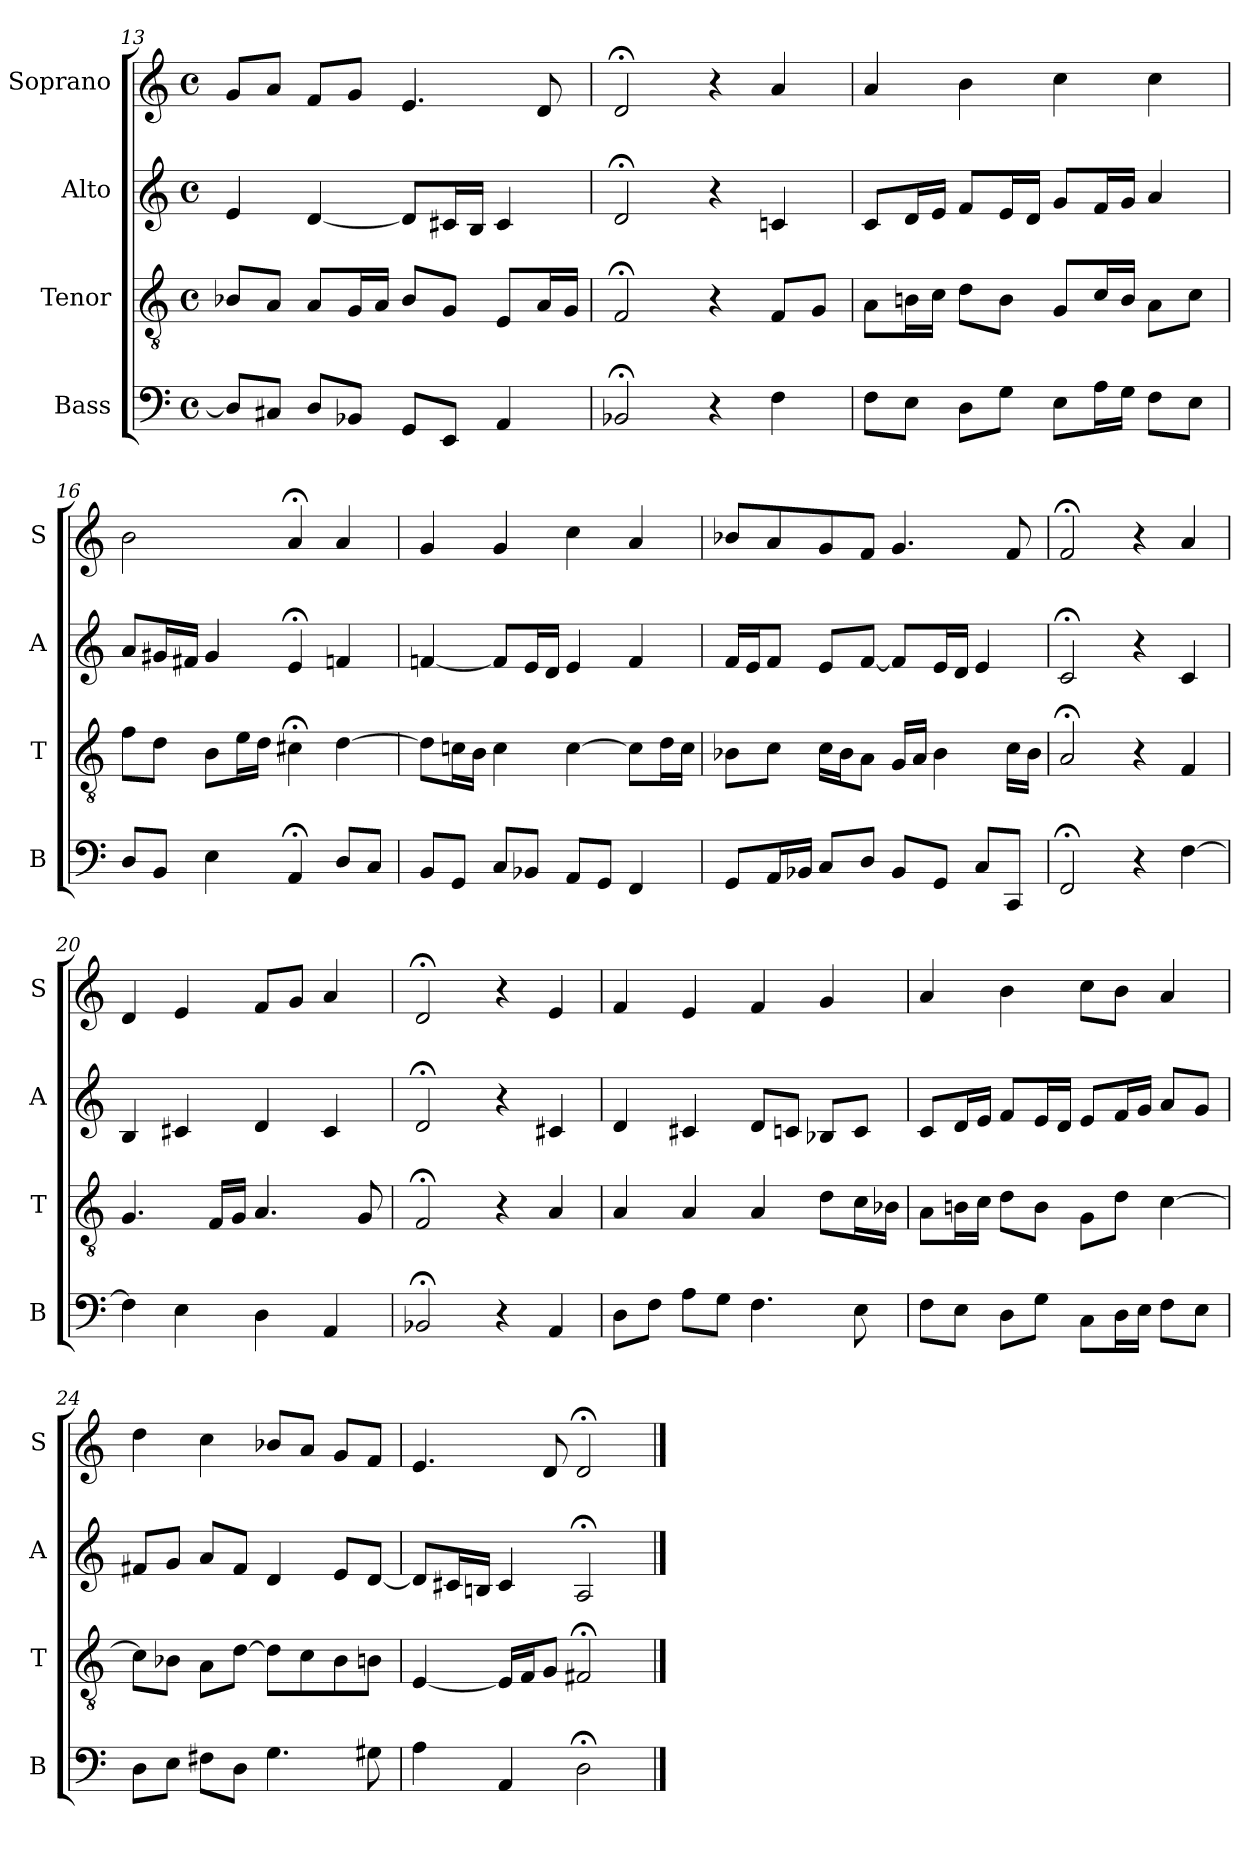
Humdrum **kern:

**kern	**kern	**kern	**kern
*part4	*part3	*part2	*part1
*staff4	*staff3	*staff2	*staff1
*I"Bass	*I"Tenor	*I"Alto	*I"Soprano
*I'B	*I'T	*I'A	*I'S
*clefF4	*clefGv2	*clefG2	*clefG2
*k[]	*k[]	*k[]	*k[]
*D:dor	*D:dor	*D:dor	*D:dor
*M4/4	*M4/4	*M4/4	*M4/4
*met(c)	*met(c)	*met(c)	*met(c)
=13	=13	=13	=13
8DL]	8B-XL	4e	8gL
8C#XJ	8AJ	.	8aJ
8DL	8AL	[4d	8fL
8BB-XJ	16GL	.	8gJ
.	16AJJ	.	.
8GGL	8B-L	8dL]	4.e
8EEJ	8GJ	16c#XL	.
.	.	16BJJ	.
4AA	8EL	4c#	.
.	16AL	.	8d
.	16GJJ	.	.
=14	=14	=14	=14
2BB-X;<	2F;<	2d;<	2d;<
4r	4r	4r	4r
4F	8FL	4cn	4a
.	8GJ	.	.
=15	=15	=15	=15
8FL	8AL	8cL	4a
8EJ	16BnL	16dL	.
.	16cJJ	16eJJ	.
8DL	8dL	8fL	4b
8GJ	8BJ	16eL	.
.	.	16dJJ	.
8EL	8GL	8gL	4cc
16AL	16cL	16fL	.
16GJJ	16BJJ	16gJJ	.
8FL	8AL	4a	4cc
8EJ	8cJ	.	.
=16	=16	=16	=16
8DL	8fL	8aL	2b
8BBJ	8dJ	16g#XL	.
.	.	16f#XJJ	.
4E	8BL	4g#	.
.	16eL	.	.
.	16dJJ	.	.
4AA;<	4c#X;<	4e;<	4a;<
8DL	[4d	4fn	4a
8CJ	.	.	.
=17	=17	=17	=17
8BBL	8dL]	[4fn	4g
8GGJ	16cnL	.	.
.	16BJJ	.	.
8CL	4c	8fL]	4g
8BB-XJ	.	16eL	.
.	.	16dJJ	.
8AAL	[4c	4e	4cc
8GGJ	.	.	.
4FF	8cL]	4f	4a
.	16dL	.	.
.	16cJJ	.	.
=18	=18	=18	=18
8GGL	8B-XL	16fLL	8b-XL
.	.	16eJ	.
16AAL	8cJ	8fJ	8a
16BB-XJJ	.	.	.
8CL	16cLL	8eL	8g
.	16B-J	.	.
8DJ	8AJ	[8fJ	8fJ
8BB-L	16GLL	8fL]	4.g
.	16AJJ	.	.
8GGJ	4B-	16eL	.
.	.	16dJJ	.
8CL	.	4e	.
8CCJ	16cLL	.	8f
.	16B-JJ	.	.
=19	=19	=19	=19
2FF;<	2A;<	2c;<	2f;<
4r	4r	4r	4r
[4F	4F	4c	4a
=20	=20	=20	=20
4F]	4.G	4B	4d
4E	.	4c#X	4e
.	16FLL	.	.
.	16GJJ	.	.
4D	4.A	4d	8fL
.	.	.	8gJ
4AA	.	4c#	4a
.	8G	.	.
=21	=21	=21	=21
2BB-X;<	2F;<i	2d;<	2d;<i
4r	4r	4r	4r
4AA	4Ai	4c#X	4ei
=22	=22	=22	=22
8DL	4A	4d	4f
8FJ	.	.	.
8AL	4A	4c#X	4e
8GJ	.	.	.
4.F	4A	8dL	4f
.	.	8cnJ	.
.	8dL	8B-XL	4g
8E	16cL	8cJ	.
.	16B-XJJ	.	.
=23	=23	=23	=23
8FL	8AL	8cL	4a
8EJ	16BnL	16dL	.
.	16cJJ	16eJJ	.
8DL	8dL	8fL	4b
8GJ	8BJ	16eL	.
.	.	16dJJ	.
8CL	8GL	8eL	8ccL
16DL	8dJ	16fL	8bJ
16EJJ	.	16gJJ	.
8FL	[4c	8aL	4a
8EJ	.	8gJ	.
=24	=24	=24	=24
8DL	8cL]	8f#XL	4dd
8EJ	8B-XJ	8gJ	.
8F#XL	8AL	8aL	4cc
8DJ	[8dJ	8f#J	.
4.G	8dL]	4d	8b-XL
.	8c	.	8aJ
.	8B-	8eL	8gL
8G#X	8BnJ	[8dJ	8fJ
=25	=25	=25	=25
4A	[4E	8dL]	4.e
.	.	16c#XL	.
.	.	16BnJJ	.
4AA	16ELL]	4c#	.
.	16FJ	.	.
.	8GJ	.	8d
2D;<	2F#X;<	2A;<	2d;<
==	==	==	==
*-	*-	*-	*-
